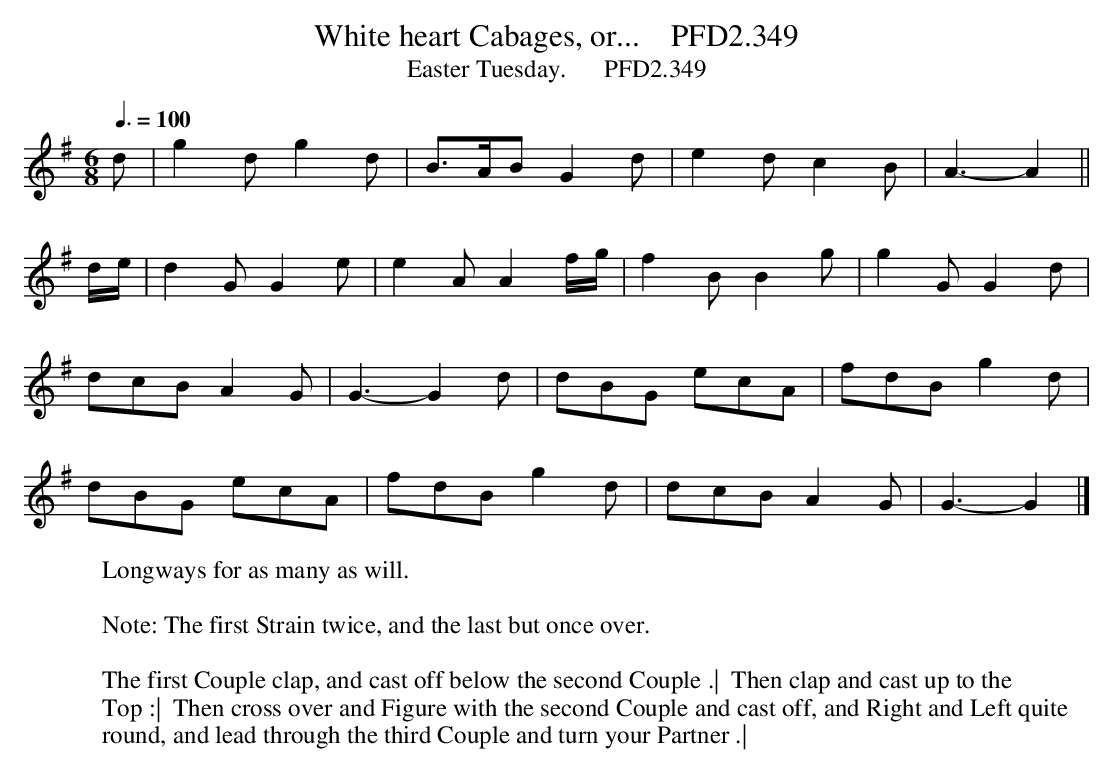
X:1
T:White heart Cabages, or...    PFD2.349
T:Easter Tuesday.      PFD2.349
W:Longways for as many as will.
L:1/8
M:6/8
Q:3/8=100
K:G
d|g2dg2d|B>AB G2d|e2d c2B|A3-A2||
d/e/|d2G G2e|e2A A2 f/g/|f2B B2g|g2G G2d|
dcB A2G|G3-G2d|dBG ecA|fdB g2d|
dBG ecA|fdB g2d|dcB A2G|G3-G2 |]
W:
W: Note: The first Strain twice, and the last but once over.
W:
W: The first Couple clap, and cast off below the second Couple .|  Then clap and cast up to the
W: Top :|  Then cross over and Figure with the second Couple and cast off, and Right and Left quite
W: round, and lead through the third Couple and turn your Partner .|
